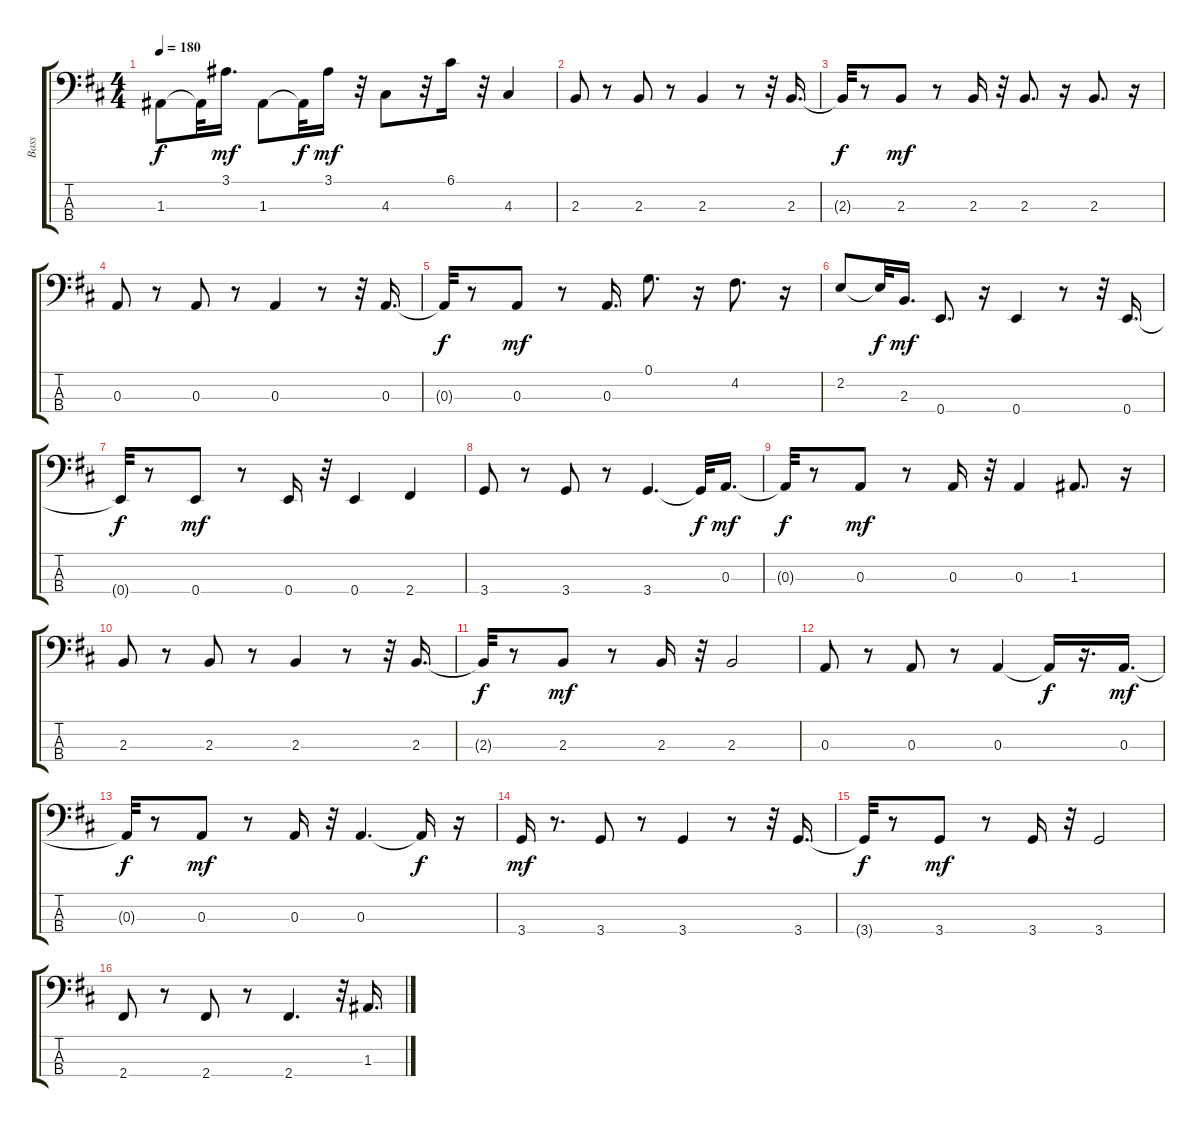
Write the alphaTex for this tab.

\track ("Bass" "Bass") {instrument electricbassfinger}
\staff {score tabs}
\tuning (G2 D2 A1 E1) {hide}
\ts (4 4)
\tempo 180
\clef f4
\ks bminor
1.3{t}.8{dy f} 1.3{t}.32 3.1.16{d dy mf} 1.3.8 1.3{t}.32{dy f} 3.1.16{dy mf} r.32 4.3.8 r.32 6.1.16 r.32 4.3.4 |
2.3.8 r.8 2.3.8 r.8 2.3.4 r.8 r.32 2.3.16{d} |
2.3{t}.32{dy f} r.8 2.3.8{dy mf} r.8 2.3.16 r.32 2.3.8{d} r.16 2.3.8{d} r.16 |
0.3.8 r.8 0.3.8 r.8 0.3.4 r.8 r.32 0.3.16{d} |
0.3{t}.32{dy f} r.8 0.3.8{dy mf} r.8 0.3.16{d} 0.1.8{d} r.16 4.2.8{d} r.16 |
2.2.8 2.2{t}.32{dy f} 2.3.16{d dy mf} 0.4.8{d} r.16 0.4.4 r.8 r.32 0.4.16{d} |
0.4{t}.32{dy f} r.8 0.4.8{dy mf} r.8 0.4.16 r.32 0.4.4 2.4.4 |
3.4.8 r.8 3.4.8 r.8 3.4.4{d} 3.4{t}.32{dy f} 0.3.16{d dy mf} |
0.3{t}.32{dy f} r.8 0.3.8{dy mf} r.8 0.3.16 r.32 0.3.4 1.3.8{d} r.16 |
2.3.8 r.8 2.3.8 r.8 2.3.4 r.8 r.32 2.3.16{d} |
2.3{t}.32{dy f} r.8 2.3.8{dy mf} r.8 2.3.16 r.32 2.3.2 |
0.3.8 r.8 0.3.8 r.8 0.3.4 0.3{t}.16{dy f} r.16{d} 0.3.16{d dy mf} |
0.3{t}.32{dy f} r.8 0.3.8{dy mf} r.8 0.3.16 r.32 0.3.4{d} 0.3{t}.16{dy f} r.16 |
3.4.16{dy mf} r.8{d} 3.4.8 r.8 3.4.4 r.8 r.32 3.4.16{d} |
3.4{t}.32{dy f} r.8 3.4.8{dy mf} r.8 3.4.16 r.32 3.4.2 |
2.4.8 r.8 2.4.8 r.8 2.4.4{d} r.32 1.3.16{d}
